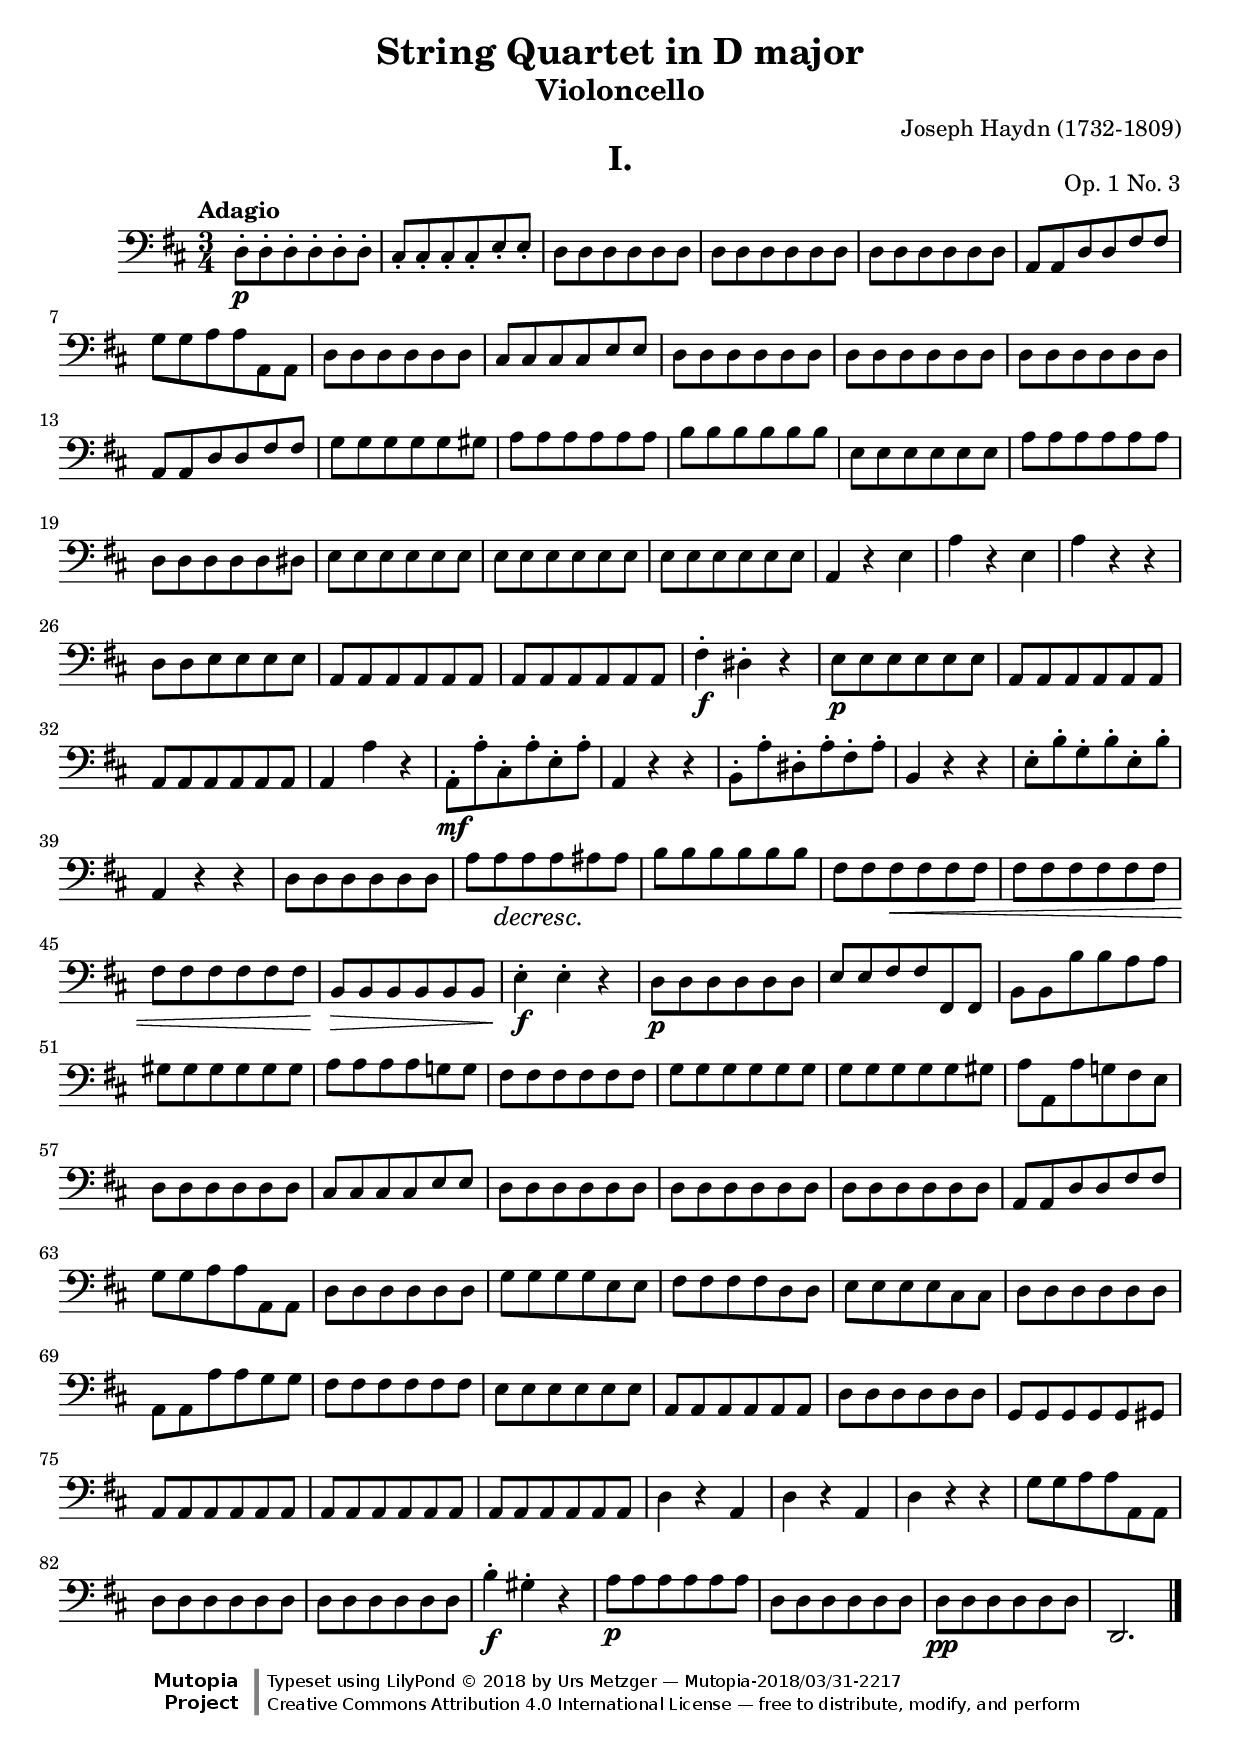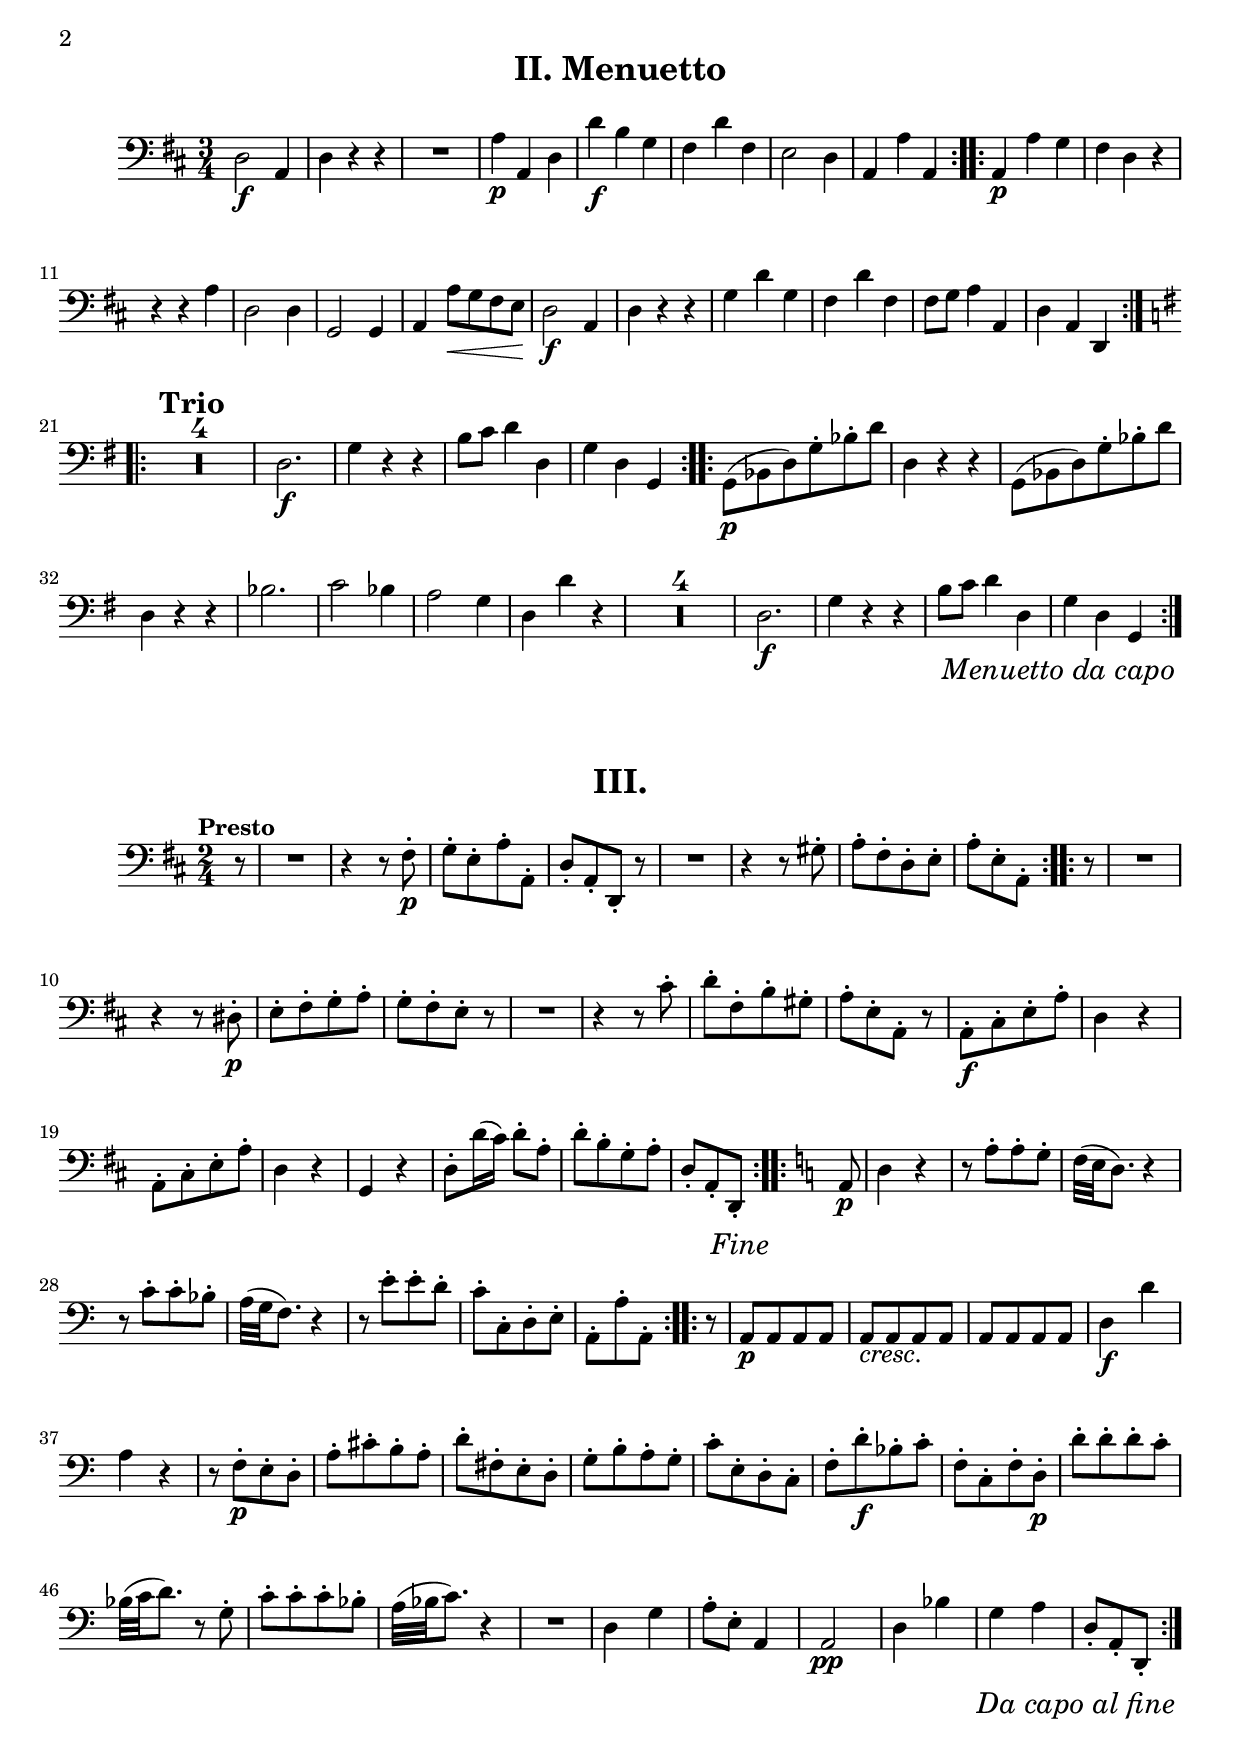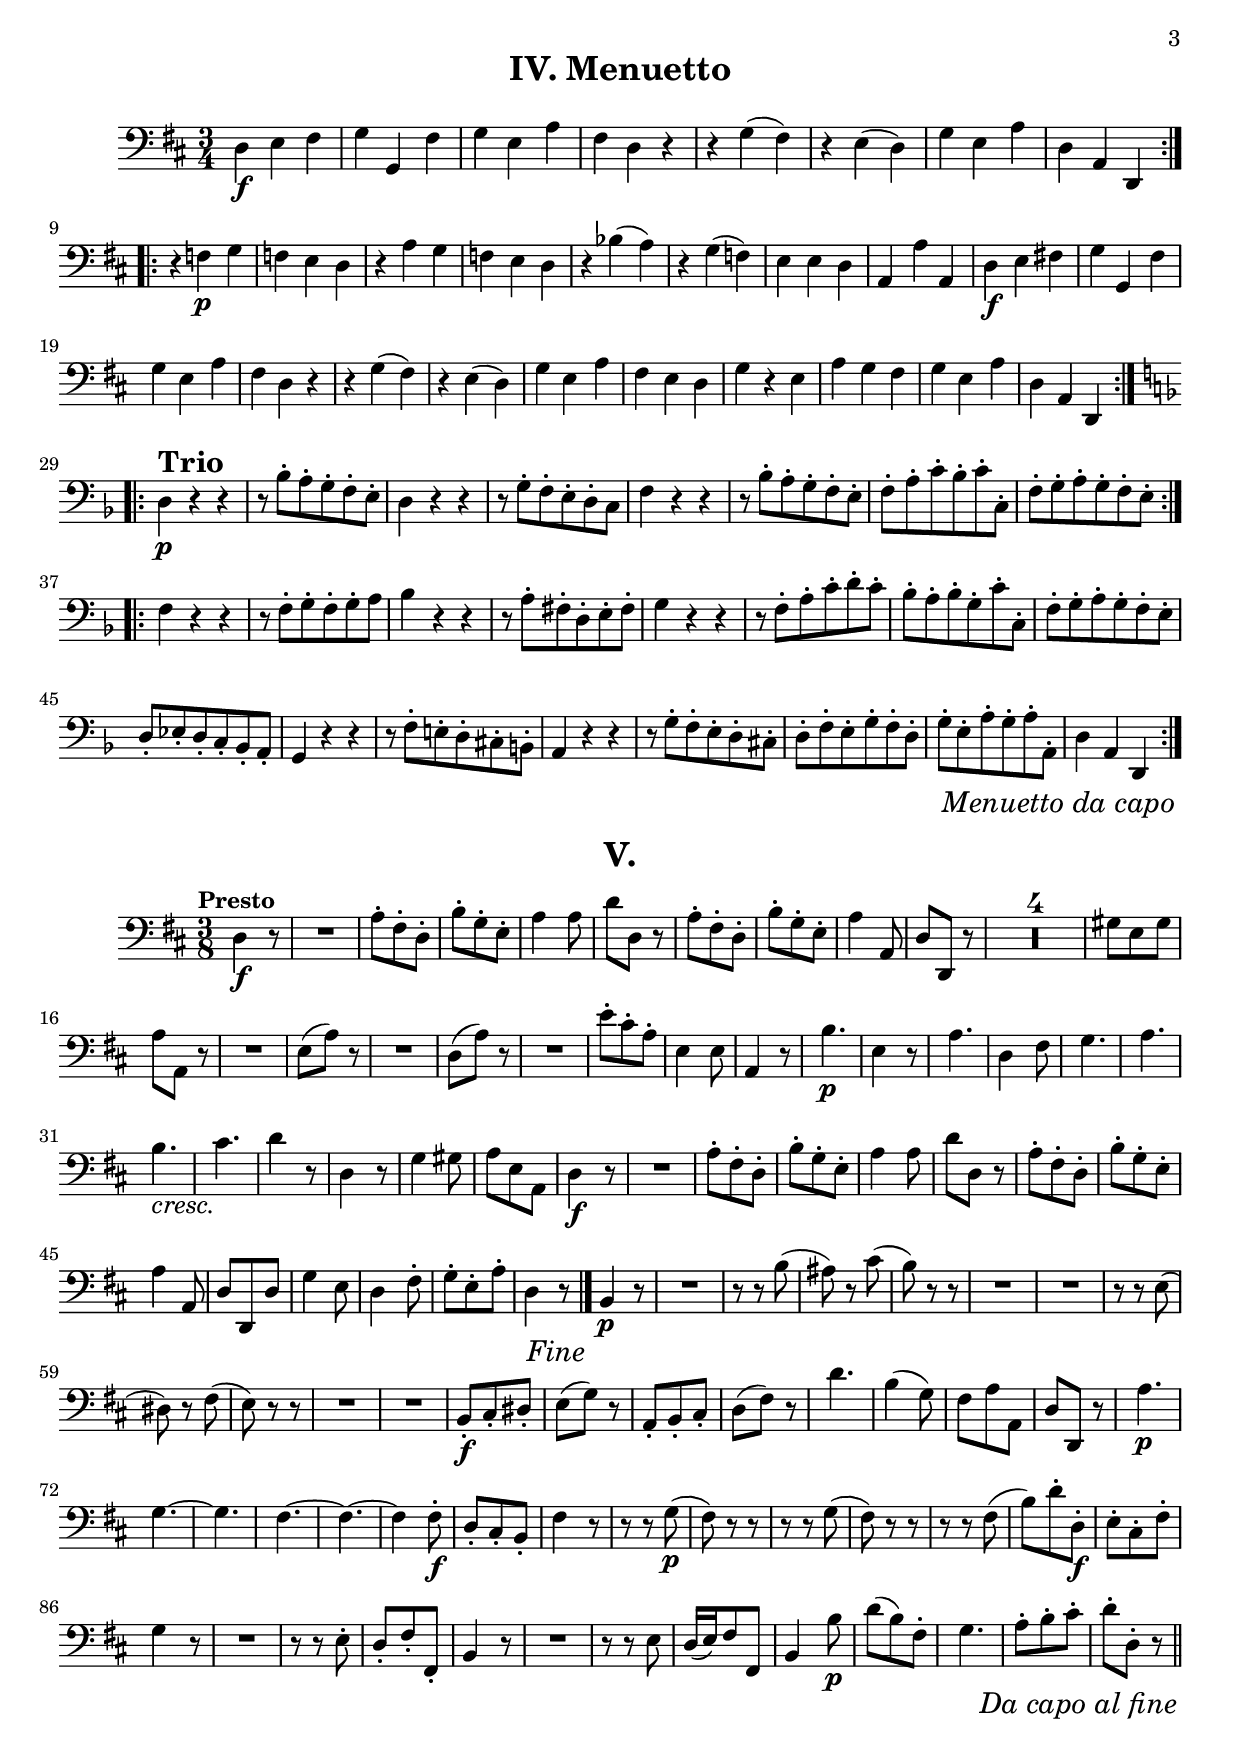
\version "2.18.2"
\language "deutsch"

\paper {
  ragged-bottom = ##f
  ragged-last-bottom = ##f
}

\version "2.18.2"

\header {
  title = "String Quartet in D major"
  composer = "Joseph Haydn (1732-1809)"
  opus = "Op. 1 No. 3"

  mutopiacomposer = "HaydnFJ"
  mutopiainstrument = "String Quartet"
  date = "ca. 1757-62"
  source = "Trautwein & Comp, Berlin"
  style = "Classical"
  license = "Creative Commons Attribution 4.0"
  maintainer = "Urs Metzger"
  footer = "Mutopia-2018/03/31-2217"
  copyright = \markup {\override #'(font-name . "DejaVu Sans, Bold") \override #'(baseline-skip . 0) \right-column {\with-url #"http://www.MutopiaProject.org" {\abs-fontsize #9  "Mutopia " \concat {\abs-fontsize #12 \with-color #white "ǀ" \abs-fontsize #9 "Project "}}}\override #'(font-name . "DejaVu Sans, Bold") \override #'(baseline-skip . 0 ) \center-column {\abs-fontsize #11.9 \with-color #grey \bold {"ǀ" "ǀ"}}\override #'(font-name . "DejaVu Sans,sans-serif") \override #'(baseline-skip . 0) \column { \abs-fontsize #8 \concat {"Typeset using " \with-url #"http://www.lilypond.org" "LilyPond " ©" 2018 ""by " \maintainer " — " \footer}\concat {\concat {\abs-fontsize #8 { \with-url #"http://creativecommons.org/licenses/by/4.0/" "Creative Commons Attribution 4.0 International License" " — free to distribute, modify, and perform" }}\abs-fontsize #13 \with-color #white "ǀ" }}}
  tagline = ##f
}

\header {
  subtitle = \markup { \abs-fontsize #14 "Violoncello" }
}

breakVoice = { \break }

\include "../defs.ily"
\version "2.18.2"

Cello_a = \relative d {
  \global_a
  \clef bass
  d8-. \p d-. d-. d-. d-. d-.
  cis-. cis-. cis-. cis-. e-. e-.
  d d d d d d
  d d d d d d
  \barNumberCheck 5
  d d d d d d
  a a d d fis fis
  g g a a a, a
  d d d d d d
  cis cis cis cis e e
  \barNumberCheck 10
  d d d d d d
  d d d d d d
  d d d d d d
  a a d d fis fis
  g g g g g gis
  \barNumberCheck 15
  a a a a a a
  h h h h h h
  e, e e e e e
  a a a a a a
  d, d d d d dis
  \barNumberCheck 20
  e e e e e e
  e e e e e e
  e e e e e e
  a,4 r e'
  a4 r e
  \barNumberCheck 25
  a4 r r
  d,8 d e e e e
  a, a a a a a
  a a a a a a
  fis'4-. \f dis-. r
  \barNumberCheck 30
  e8 \p e e e e e
  a, a a a a a
  a a a a a a
  a4 a' r
  a,8-. \mf a'-. cis,-. a'-. e-. a-.
  \barNumberCheck 35
  a,4 r r
  h8-. a'-. dis,-. a'-. fis-. a-.
  h,4 r r
  e8-. h'-. g-. h-. e,-. h'-.
  a,4 r r
  \barNumberCheck 40
  d8 d d d d d
  a'8 a \decresc a a ais ais
  h h h h h h
  fis fis fis \< fis fis fis
  fis fis fis fis fis fis
  \barNumberCheck 45
  fis fis fis fis fis fis
  h, \> h h h h h
  e4-. \f e-. r
  d8 \p d d d d d
  e e fis fis fis, fis
  \barNumberCheck 50
  h h h' h a a
  gis gis gis gis gis gis
  a a a a g! g
  fis fis fis fis fis fis
  g g g g g g
  \barNumberCheck 55
  g g g g g gis
  a a, a' g! fis e
  d d d d d d
  cis cis cis cis e e
  d d d d d d
  \barNumberCheck 60
  d d d d d d
  d d d d d d
  a a d d fis fis
  g g a a a, a
  d d d d d d
  \barNumberCheck 65
  g g g g e e
  fis fis fis fis d d
  e e e e cis cis
  d d d d d d
  a a a' a g g
  \barNumberCheck 70
  fis fis fis fis fis fis
  e e e e e e
  a, a a a a a
  d d d d d d
  g, g g g g gis
  \barNumberCheck 75
  a a a a a a
  a a a a a a
  a a a a a a
  d4 r a
  d4 r a
  \barNumberCheck 80
  d4 r r
  g8 g a a a, a
  d d d d d d
  d d d d d d
  h'4-. \f gis-. r
  \barNumberCheck 85
  a8 \p a a a a a
  d, d d d d d
  d \pp d d d d d
  d,2. \bar "|."

}

\version "2.18.2"

Cello_b = \relative d {
  \global_b
  \clef bass
  \compressFullBarRests
  \repeat volta 2 {
    d2 \f a4
    d4 r r
    R2.
    a'4 \p a, d
    \barNumberCheck 5
    d'4 \f h g
    fis4 d' fis,
    e2 d4
    a4 a' a,
  }
  \repeat volta 2 {
    a4 \p a' g
    \barNumberCheck 10
    fis4 d r
    r4 r a'
    d,2 d4
    g,2 g4
    a4 a'8 \< g fis e
    \barNumberCheck 15
    d2 \f a4
    d4 r r
    g4 d' g,
    fis4 d' fis,
    fis8 g a4 a,
    \barNumberCheck 20
    d4 a d,
  }
  \break
  \repeat volta 2 {
    \key g \major
    \tempoTrio
    R2. * 4
    \barNumberCheck 25
    d'2. \f
    g4 r r
    h8 c d4 d,
    g4 d g,
  }
  \repeat volta 2 {
    g8( \p b d) g-. b-. d
    \barNumberCheck 30
    d,4 r r
    g,8( b d) g-. b-. d
    d,4 r r
    b'2.
    c2 b4
    \barNumberCheck 35
    a2 g4
    d4 d' r
    R2. * 4
    d,2. \f
    g4 r r
    h8 c d4 d,
    g4 d g, \mdc
  }
}

\version "2.18.2"

Cello_c = \relative fis {
  \global_c
  \clef bass
  \repeat volta 2 {
    r8
    R2
    r4 r8 fis-. \p
    g8-. e-. a-. a,-.
    d8-. a-. d,-. r
    \barNumberCheck 5
    R2
    r4 r8 gis'-.
    a8-. fis-. d-. e-.
    a8-.[ e-. a,-.]
  }
  \repeat volta 2 {
    r8
    R2
    \barNumberCheck 10
    r4 r8 dis-. \p
    e8-. fis-. g-. a-.
    g8-. fis-. e-. r
    R2
    r4 r8 cis'-.
    \barNumberCheck 15
    d8-. fis,-. h-. gis-.
    a8-. e-. a,-. r
    a8-. \f cis-. e-. a-.
    d,4 r
    a8-. cis-. e-. a-.
    \barNumberCheck 20
    d,4 r
    g,4 r
    d'8-. d'16( cis) d8-. a-.
    d8-. h-. g-. a-.
    d,8-.[ a-. d,-.] \fine
  }
  \repeat volta 2 {
    \key a \minor
    a'8 \p
    \barNumberCheck 25
    d4 r
    r8 a'-. a-. g-.
    f32( e d8.) r4
    r8 c'-. c-. b-.
    a32( g f8.) r4
    \barNumberCheck 30
    r8 e'-. e-. d-.
    c8-. c,-. d-. e-.
    a,8-.[ a'-. a,-.]
  }
  \repeat volta 2 {
    r8
    a8 \p a a a
    a8 \cresc a a a
    \barNumberCheck 35
    a8 a a a
    d4 \f d'
    a4 r
    r8 f-. \p e-. d-.
    a'8-. cis-. h-. a-.
    \barNumberCheck 40
    d8-. fis,-. e-. d-.
    g8-. h-. a-. g-.
    c8-. e,-. d-. c-.
    f8-. d'-. \f b-. c-.
    f,8-. c-. f-. d-. \p
    \barNumberCheck 45
    d'8-. d-. d-. c-.
    b32( c d8.) r8 g,-.
    c8-. c-. c-. b-.
    a32( b c8.) r4
    R2
    \barNumberCheck 50
    d,4 g
    a8-. e-. a,4
    a2 \pp
    d4 b'
    g4 a
    \barNumberCheck 55
    d,8-.[ a-. d,-.] \dcaf
  }
}

\version "2.18.2"

Cello_d = \relative d {
  \global_d
  \clef bass
  \repeat volta 2 {
    d4 \f e fis
    g4 g, fis'
    g4 e a
    fis4 d r
    \barNumberCheck 5
    r4 g( fis)
    r4 e( d)
    g4 e a
    d,4 a d,
  } \breakVoice
  \repeat volta 2 {
    r4 f' \p g
    \barNumberCheck 10
    f4 e d
    r4 a' g
    f4 e d
    r4 b'( a)
    r4 g( f)
    \barNumberCheck 15
    e4 e d
    a4 a' a,
    d4 \f e fis!
    g4 g, fis'
    g4 e a
    \barNumberCheck 20
    fis4 d r
    r4 g( fis)
    r4 e( d)
    g4 e a
    fis4 e d
    \barNumberCheck 25
    g4 r e
    a4 g fis
    g4 e a
    d,4 a d,
  }
  \break
  \repeat volta 2 {
    \key d \minor
    \tempoTrio
    d'4 \p r r
    \barNumberCheck 30
    r8 b'-. a-. g-. f-. e-.
    d4 r r
    r8 g-. f-. e-. d-. c
    f4 r r
    r8 b-. a-. g-. f-. e-.
    \barNumberCheck 35
    f8-. a-. c-. b-. c-. c,-.
    f8-. g-. a-. g-. f-. e-.
  }
  \repeat volta 2 {
    f4 r r
    r8 f-. g-. f-. g-. a
    b4 r r
    \barNumberCheck 40
    r8 a-. fis-. d-. e-. fis-.
    g4 r r
    r8 f-. a-. c-. d-. c-.
    b8-. a-. b-. g-. c-. c,-.
    f8-. g-. a-. g-. f-. e-.
    \barNumberCheck 45
    d8-. es-. d-. c-. b-. a-.
    g4 r r
    r8 f'-. e!-. d-. cis-. h-.
    a4 r r
    r8 g'-. f-. e-. d-. cis-.
    \barNumberCheck 50
    d8-. f-. e-. g-. f-. d-.
    g8-. e-. a-. g-. a-. a,-.
    d4 a d, \mdc
  }
}

\version "2.18.2"

Cello_e = \relative d {
  \global_e
  \clef bass
  \compressFullBarRests
  d4 \f r8
  R4.
  a'8-. fis-. d-.
  h'8-. g-. e-.
  \barNumberCheck 5
  a4 a8
  d8 d, r
  a'8-. fis-. d-.
  h'8-. g-. e-.
  a4 a,8
  \barNumberCheck 10
  d8 d, r
  R4. * 4
  \barNumberCheck 15
  gis'8 e gis
  a8 a, r
  R4.
  e'8( a) r
  R4.
  \barNumberCheck 20
  d,8( a') r
  R4.
  e'8-. cis-. a-.
  e4 e8
  a,4 r8
  \barNumberCheck 25
  h'4. \p
  e,4 r8
  a4.
  d,4 fis8
  g4.
  \barNumberCheck 30
  a4.
  h4. \cresc
  cis4.
  d4 r8
  d,4 r8
  \barNumberCheck 35
  g4 gis8
  a8 e a,
  d4 \f r8
  R4.
  a'8-. fis-. d-.
  \barNumberCheck 40
  h'8-. g-. e-.
  a4 a8
  d8 d, r
  a'8-. fis-. d-.
  h'8-. g-. e-.
  \barNumberCheck 45
  a4 a,8
  d8 d, d'
  g4 e8
  d4 fis8-.
  g8-. e-. a-.
  \barNumberCheck 50
  d,4 r8 \fine \bar "|."
  h4 \p r8
  R4.
  r8 r h'(
  ais8) r cis(
  \barNumberCheck 55
  h8) r r
  R4.
  R4.
  r8 r e,(
  dis8) r fis(
  \barNumberCheck 60
  e8) r r
  R4.
  R4.
  h8-.\f cis-. dis-.
  e8( g) r
  \barNumberCheck 65
  a,8-. h-. cis-.
  d8( fis) r
  d'4.
  h4( g8)
  fis8 a a,
  \barNumberCheck 70
  d8 d, r
  a''4. \p
  g4.~
  g4.
  fis4.~
  \barNumberCheck 75
  fis4.~
  fis4 fis8-. \f
  d8-. cis-. h-.
  fis'4 r8
  r8 r g( \p
  \barNumberCheck 80
  fis8) r r
  r8 r g(
  fis) r r
  r8 r fis(
  h8) d-. d,-. \f
  \barNumberCheck 85
  e8-. cis-. fis-.
  g4 r8
  R4.
  r8 r e-.
  d8-. fis-. fis,-.
  \barNumberCheck 90
  h4 r8
  R4.
  r8 r e
  d16( e) fis8 fis,
  h4 h'8\p
  \barNumberCheck 95
  d8( h) fis-.
  g4.
  a8-. h-. cis-.
  d8-. d,-. r \dcaf \bar "||"
}



\score {
  \Cello_a
  \header {
    piece = \markup { \fill-line { \center-column { \abs-fontsize #16 \bold \raise #2 { "I." } } } }
  }
  \layout { indent = 10 \mm }
}

\pageBreak

\score {
  \Cello_b
  \header {
    opus = " "
    piece = \markup { \fill-line { \center-column { \abs-fontsize #16 \bold \raise #3 { "II. Menuetto" } } } }
  }
  \layout { indent = 10 \mm }
}

\score {
  \Cello_c
  \header {
    opus = " "
    piece = \markup { \fill-line { \center-column { \abs-fontsize #16 \bold \raise #2 { "III." } } } }
  }
  \layout { indent = 10 \mm }
}

\pageBreak

\score {
  \Cello_d
  \header {
    opus = " "
    piece = \markup { \fill-line { \center-column { \abs-fontsize #16 \bold \raise #3 { "IV. Menuetto" } } } }
  }
  \layout { indent = 10 \mm }
}

\score {
  \Cello_e
  \header {
    opus = " "
    piece = \markup { \fill-line { \center-column { \abs-fontsize #16 \bold \raise #2 { "V." } } } }
  }
  \layout { indent = 10 \mm }
}